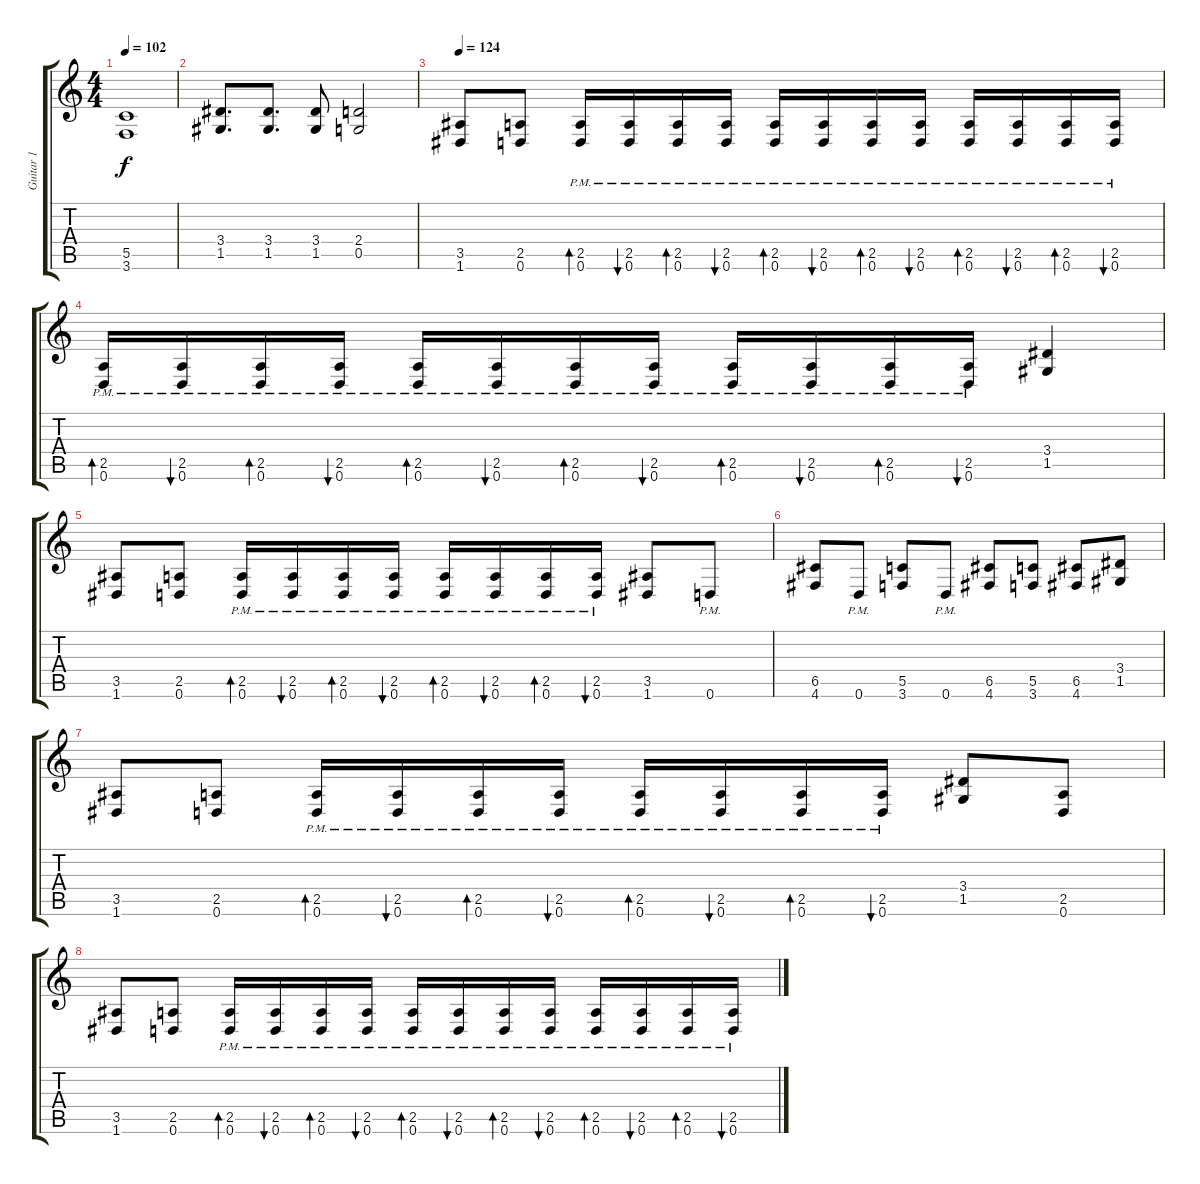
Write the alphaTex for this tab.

\track ("Guitar 1" "Guitar 1") {instrument distortionguitar}
\staff {score tabs}
\tuning (D4 A3 F3 C3 G2 D2) {hide}
\ts (4 4)
\tempo 102
\clef g2
\ks c
(5.5 3.6).1{dy f} |
(3.4 1.5).8{d} (3.4 1.5).8{d} (3.4 1.5).8 (2.4 0.5).2 |
\tempo 124
(3.5 1.6).8 (2.5 0.6).8 (2.5{pm} 0.6{pm}).16{bd 60} (2.5{pm} 0.6{pm}).16{bu 60} (2.5{pm} 0.6{pm}).16{bd 60} (2.5{pm} 0.6{pm}).16{bu 60} (2.5{pm} 0.6{pm}).16{bd 60} (2.5{pm} 0.6{pm}).16{bu 60} (2.5{pm} 0.6{pm}).16{bd 60} (2.5{pm} 0.6{pm}).16{bu 60} (2.5{pm} 0.6{pm}).16{bd 60} (2.5{pm} 0.6{pm}).16{bu 60} (2.5{pm} 0.6{pm}).16{bd 60} (2.5{pm} 0.6{pm}).16{bu 60} |
(2.5{pm} 0.6{pm}).16{bd 60} (2.5{pm} 0.6{pm}).16{bu 60} (2.5{pm} 0.6{pm}).16{bd 60} (2.5{pm} 0.6{pm}).16{bu 60} (2.5{pm} 0.6{pm}).16{bd 60} (2.5{pm} 0.6{pm}).16{bu 60} (2.5{pm} 0.6{pm}).16{bd 60} (2.5{pm} 0.6{pm}).16{bu 60} (2.5{pm} 0.6{pm}).16{bd 60} (2.5{pm} 0.6{pm}).16{bu 60} (2.5{pm} 0.6{pm}).16{bd 60} (2.5{pm} 0.6{pm}).16{bu 60} (3.4 1.5).4 |
(3.5 1.6).8 (2.5 0.6).8 (2.5{pm} 0.6{pm}).16{bd 60} (2.5{pm} 0.6{pm}).16{bu 60} (2.5{pm} 0.6{pm}).16{bd 60} (2.5{pm} 0.6{pm}).16{bu 60} (2.5{pm} 0.6{pm}).16{bd 60} (2.5{pm} 0.6{pm}).16{bu 60} (2.5{pm} 0.6{pm}).16{bd 60} (2.5{pm} 0.6{pm}).16{bu 60} (3.5 1.6).8 0.6{pm}.8 |
(6.5 4.6).8 0.6{pm}.8 (5.5 3.6).8 0.6{pm}.8 (6.5 4.6).8 (5.5 3.6).8 (6.5 4.6).8 (3.4 1.5).8 |
(3.5 1.6).8 (2.5 0.6).8 (2.5{pm} 0.6{pm}).16{bd 60} (2.5{pm} 0.6{pm}).16{bu 60} (2.5{pm} 0.6{pm}).16{bd 60} (2.5{pm} 0.6{pm}).16{bu 60} (2.5{pm} 0.6{pm}).16{bd 60} (2.5{pm} 0.6{pm}).16{bu 60} (2.5{pm} 0.6{pm}).16{bd 60} (2.5{pm} 0.6{pm}).16{bu 60} (3.4 1.5).8 (2.5 0.6).8 |
(3.5 1.6).8 (2.5 0.6).8 (2.5{pm} 0.6{pm}).16{bd 60} (2.5{pm} 0.6{pm}).16{bu 60} (2.5{pm} 0.6{pm}).16{bd 60} (2.5{pm} 0.6{pm}).16{bu 60} (2.5{pm} 0.6{pm}).16{bd 60} (2.5{pm} 0.6{pm}).16{bu 60} (2.5{pm} 0.6{pm}).16{bd 60} (2.5{pm} 0.6{pm}).16{bu 60} (2.5{pm} 0.6{pm}).16{bd 60} (2.5{pm} 0.6{pm}).16{bu 60} (2.5{pm} 0.6{pm}).16{bd 60} (2.5{pm} 0.6{pm}).16{bu 60}
